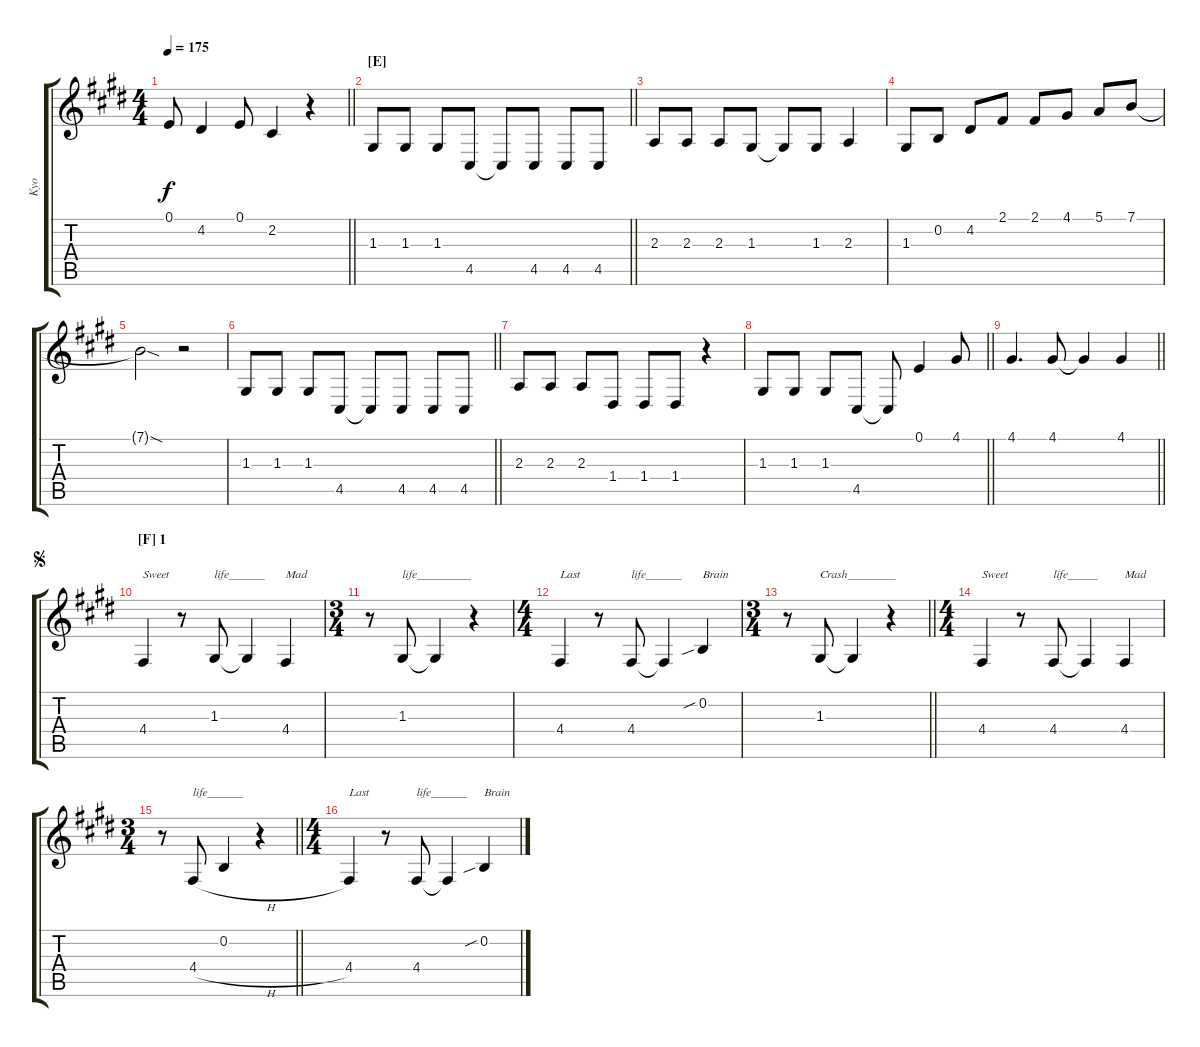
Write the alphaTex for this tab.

\track ("Kyo" "Kyo") {instrument synthbrass2}
\staff {score tabs}
\tuning (E4 B3 G3 D3 A2 E2) {hide}
\ts (4 4)
\tempo 175
\clef g2
\barLineRight lightlight
\ks c#minor
0.1.8{dy f} 4.2.4 0.1.8 2.2.4 r.4 |
\section ("" "[E]")
\barLineRight lightlight
1.3.8 1.3.8 1.3.8 4.5.8 4.5{t}.8 4.5.8 4.5.8 4.5.8 |
2.3.8 2.3.8 2.3.8 1.3.8 1.3{t}.8 1.3.8 2.3.4 |
1.3.8 0.2.8 4.2.8 2.1.8 2.1.8 4.1.8 5.1.8 7.1.8 |
7.1{sod t}.2 r.2 |
\barLineRight lightlight
1.3.8 1.3.8 1.3.8 4.5.8 4.5{t}.8 4.5.8 4.5.8 4.5.8 |
2.3.8 2.3.8 2.3.8 1.4.8 1.4.8 1.4.8 r.4 |
\barLineRight lightlight
1.3.8 1.3.8 1.3.8 4.5.8 4.5{t}.8 0.1.4 4.1.8 |
\barLineRight lightlight
4.1.4{d} 4.1.8 4.1{t}.4 4.1.4 |
\section ("" "[F] 1")
\jump segno
4.4.4{txt "Sweet"} r.8 1.3.8{txt "life______"} 1.3{t}.4 4.4.4{txt "Mad"} |
\ts (3 4)
r.8 1.3.8{txt "life_________"} 1.3{t}.4 r.4 |
\ts (4 4)
4.4.4{txt "Last"} r.8 4.4.8{txt "life______"} 4.4{t}.4 0.2{sib}.4{txt "Brain"} |
\ts (3 4)
\barLineRight lightlight
r.8 1.3.8{txt "Crash________"} 1.3{t}.4 r.4 |
\ts (4 4)
4.4.4{txt "Sweet"} r.8 4.4.8{txt "life_____"} 4.4{t}.4 4.4.4{txt "Mad"} |
\ts (3 4)
\barLineRight lightlight
r.8 4.4{h}.8{txt "life______"} 0.2.4 r.4 |
\ts (4 4)
4.4.4{txt "Last"} r.8 4.4.8{txt "life______"} 4.4{t}.4 0.2{sib}.4{txt "Brain"}
